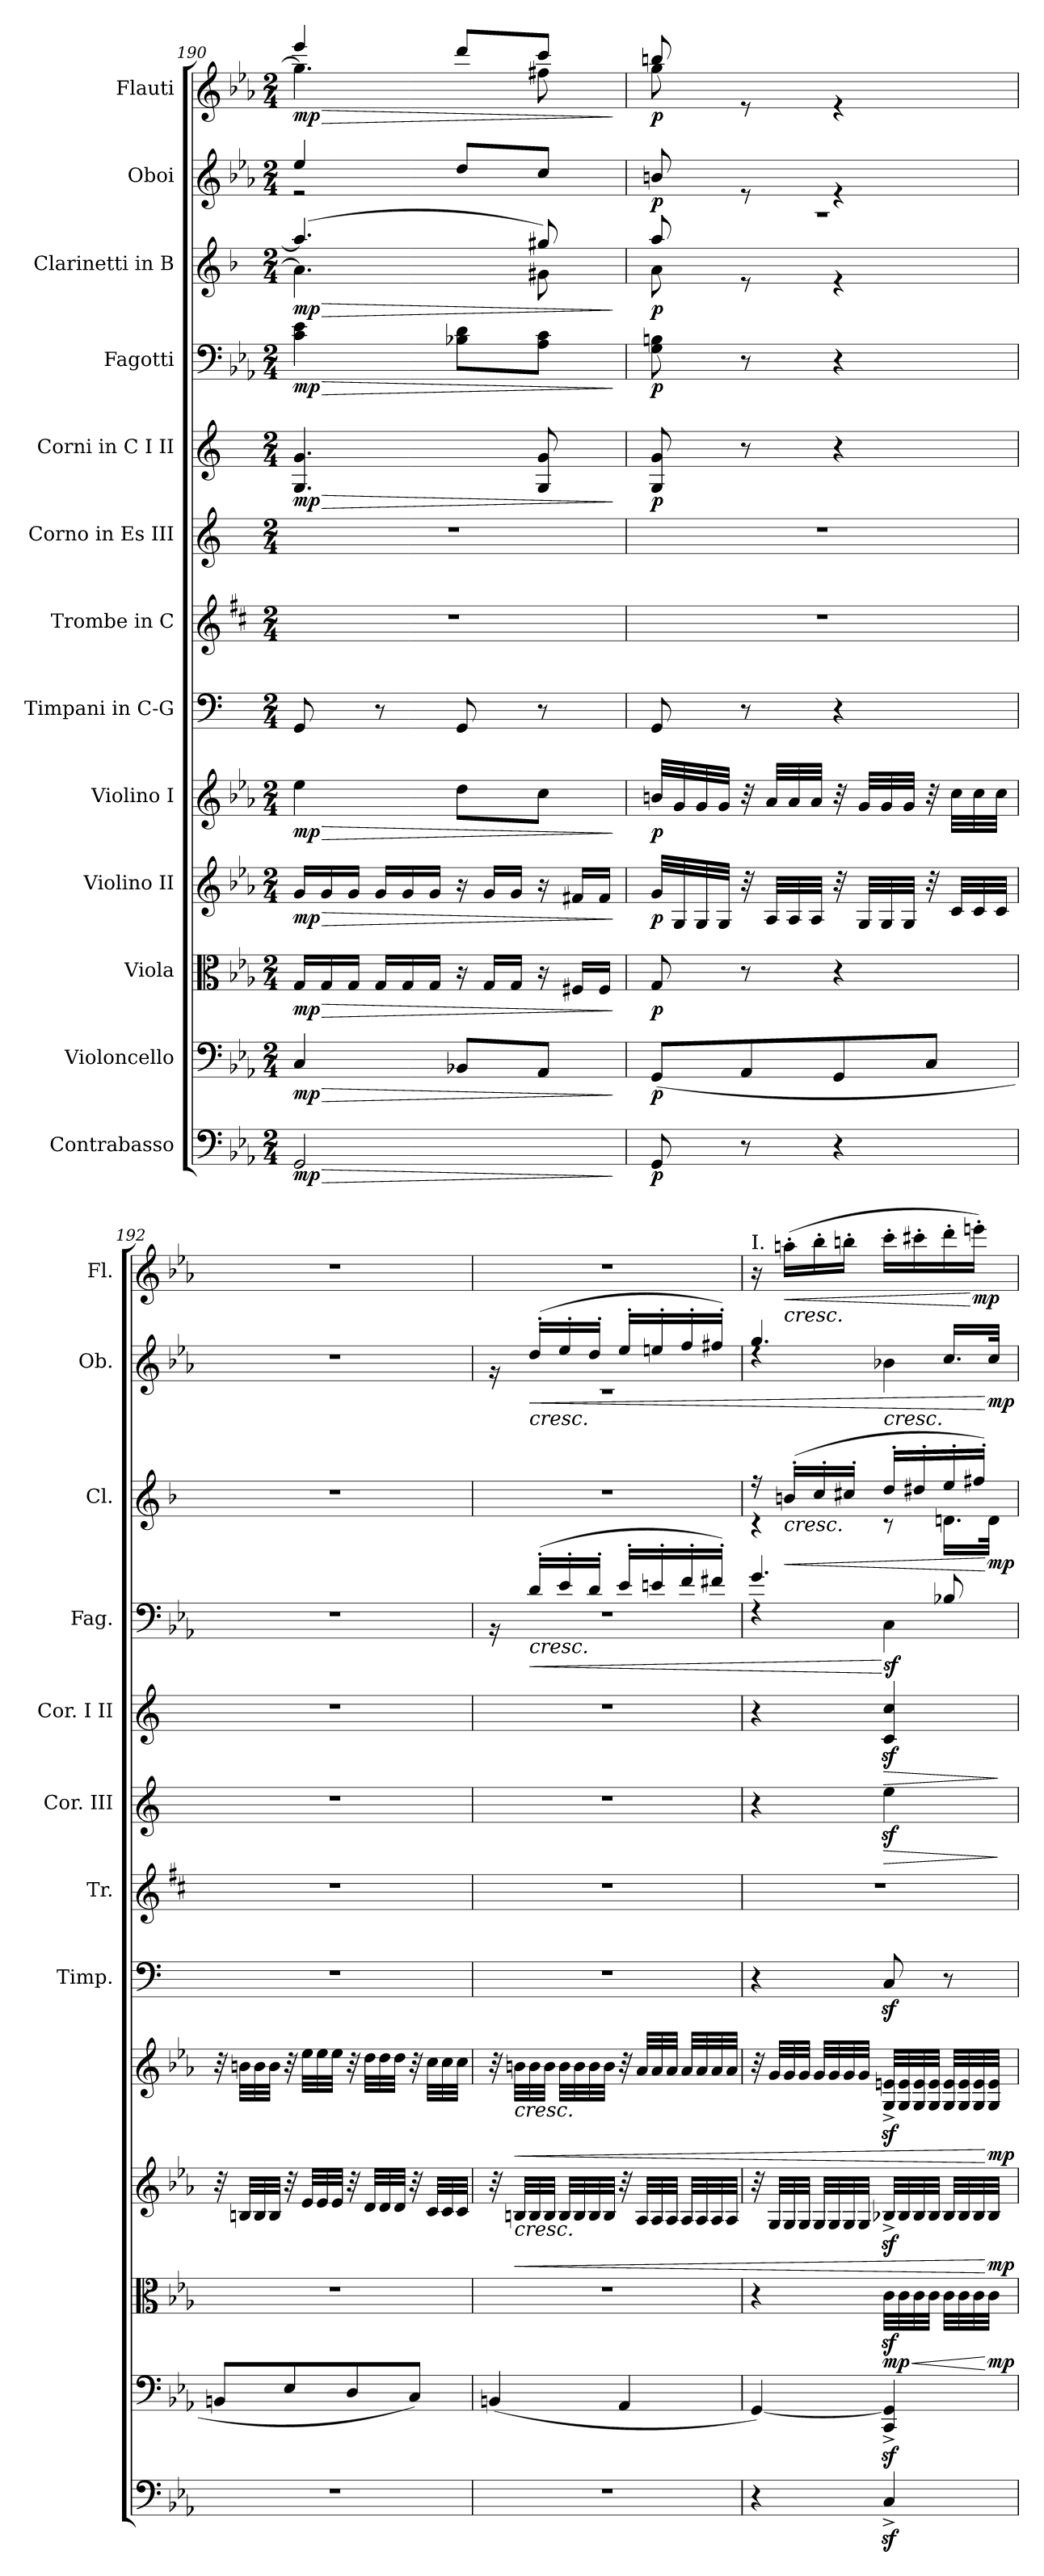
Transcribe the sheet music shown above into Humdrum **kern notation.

**kern	**dynam	**kern	**dynam	**kern	**dynam	**kern	**dynam	**kern	**dynam	**kern	**kern	**kern	**dynam	**kern	**dynam	**kern	**dynam	**kern	**dynam	**kern	**dynam	**kern	**dynam
*part13	*part13	*part12	*part12	*part11	*part11	*part10	*part10	*part9	*part9	*part8	*part7	*part6	*part6	*part5	*part5	*part4	*part4	*part3	*part3	*part2	*part2	*part1	*part1
*staff13	*staff13	*staff12	*staff12	*staff11	*staff11	*staff10	*staff10	*staff9	*staff9	*staff8	*staff7	*staff6	*staff6	*staff5	*staff5	*staff4	*staff4	*staff3	*staff3	*staff2	*staff2	*staff1	*staff1
*I"Contrabasso	*	*I"Violoncello	*	*I"Viola	*	*I"Violino II	*	*I"Violino I	*	*I"Timpani in C-G	*I"Trombe in C	*I"Corno in Es III	*	*I"Corni in C I II	*	*I"Fagotti	*	*I"Clarinetti in B	*	*I"Oboi	*	*I"Flauti	*
*	*	*	*	*	*	*	*	*	*	*I'Timp.	*I'Tr.	*I'Cor. III	*	*I'Cor. I II	*	*I'Fag.	*	*I'Cl.	*	*I'Ob.	*	*I'Fl.	*
*clefF4	*	*clefF4	*	*clefC3	*	*clefG2	*	*clefG2	*	*clefF4	*clefG2	*clefG2	*	*clefG2	*	*clefF4	*	*clefG2	*	*clefG2	*	*clefG2	*
*ITrd7c12	*	*	*	*	*	*	*	*	*	*	*ITrd1c2	*ITrd5c9	*	*ITrd7c12	*	*	*	*ITrd1c2	*	*	*	*	*
*k[b-e-a-]	*	*k[b-e-a-]	*	*k[b-e-a-]	*	*k[b-e-a-]	*	*k[b-e-a-]	*	*k[]	*k[]	*k[b-e-a-]	*	*k[]	*	*k[b-e-a-]	*	*k[b-e-a-]	*	*k[b-e-a-]	*	*k[b-e-a-]	*
*M2/4	*	*M2/4	*	*M2/4	*	*M2/4	*	*M2/4	*	*M2/4	*M2/4	*M2/4	*	*M2/4	*	*M2/4	*	*M2/4	*	*M2/4	*	*M2/4	*
=190	=190	=190	=190	=190	=190	=190	=190	=190	=190	=190	=190	=190	=190	=190	=190	=190	=190	=190	=190	=190	=190	=190	=190
!	!LO:HP:b	!	!LO:HP:b	!	!	!	!	!	!	!	!	!	!	!	!	!	!	!	!	!	!	!	!
*	*	*	*	*Xtuplet	*	*	*	*	*	*	*	*	*	*	*	*	*	*	*	*	*	*	*
!	!	!	!	!	!LO:HP:b	!	!	!	!	!	!	!	!	!	!	!	!	!	!	!	!	!	!
*	*	*	*	*	*	*Xtuplet	*	*	*	*	*	*	*	*	*	*	*	*	*	*	*	*	*
!	!LO:DY:n=1:b	!	!LO:DY:n=1:b	!	!LO:DY:n=1:b	!	!LO:HP:b	!	!LO:HP:b	!	!	!	!	!	!LO:HP:b	!	!LO:HP:b	!	!LO:HP:b	!	!LO:HP:b	!	!LO:HP:b
*	*	*	*	*	*	*	*	*	*	*	*	*	*	*	*	*	*	*^	*	*^	*	*^	*
!	!	!	!	!	!	!	!LO:DY:n=1:b	!	!LO:DY:n=1:b	!	!	!	!	!	!LO:DY:n=1:b	!	!LO:DY:n=1:b	!	!	!LO:DY:n=1:b	!	!	!LO:DY:n=1:b	!	!	!LO:DY:n=1:b
2GGG/	> mp	4C/	> mp	24G/LL	> mp	24g/LL	> mp	4ee-\	> mp	8GG/	2r	2r	.	4.GG/ 4.G/	> mp	4c\ 4e-\	> mp	(4.gg/]	4.g\]	> mp	4ee-/	2r	> mp	4eee-/	4.gg\]	> mp
.	.	.	.	24G/	.	24g/	.	.	.	.	.	.	.	.	.	.	.	.	.	.	.	.	.	.	.	.
.	.	.	.	24G/JJ	.	24g/JJ	.	.	.	.	.	.	.	.	.	.	.	.	.	.	.	.	.	.	.	.
.	.	.	.	24G/LL	.	24g/LL	.	.	.	8r	.	.	.	.	.	.	.	.	.	.	.	.	.	.	.	.
.	.	.	.	24G/	.	24g/	.	.	.	.	.	.	.	.	.	.	.	.	.	.	.	.	.	.	.	.
.	.	.	.	24G/JJ	.	24g/JJ	.	.	.	.	.	.	.	.	.	.	.	.	.	.	.	.	.	.	.	.
.	.	8BB-X/L	.	24r	.	24r	.	8dd\L	.	8GG/	.	.	.	.	.	8B-X\ 8d\L	.	.	.	.	8dd/L	.	.	8ddd/L	.	.
.	.	.	.	24G/LL	.	24g/LL	.	.	.	.	.	.	.	.	.	.	.	.	.	.	.	.	.	.	.	.
.	.	.	.	24G/JJ	.	24g/JJ	.	.	.	.	.	.	.	.	.	.	.	.	.	.	.	.	.	.	.	.
.	.	8AA-/J	.	24r	.	24r	.	8cc\J	.	8r	.	.	.	8GG/ 8G/	.	8A-\ 8c\J	.	8ff#X/)	8f#X\	.	8cc/J	.	.	8ccc/J	8ff#X\	.
.	.	.	.	24F#X/LL	.	24f#X/LL	.	.	.	.	.	.	.	.	.	.	.	.	.	.	.	.	.	.	.	.
.	.	.	.	24F#/JJ	.	24f#/JJ	.	.	.	.	.	.	.	.	.	.	.	.	.	.	.	.	.	.	.	.
*	*	*	*	*	*	*	*	*	*	*	*	*	*	*	*	*	*	*v	*v	*	*	*	*	*v	*v	*
*	*	*	*	*	*	*	*	*	*	*	*	*	*	*	*	*	*	*	*	*v	*v	*	*	*
.	]	.	]	.	]	.	]	.	]	.	.	.	.	.	]	.	]	.	]	.	]	.	]
!!LO:PB:g=z
=191	=191	=191	=191	=191	=191	=191	=191	=191	=191	=191	=191	=191	=191	=191	=191	=191	=191	=191	=191	=191	=191	=191	=191
*	*	*	*	*	*	*	*	*	*	*	*	*	*	*	*	*	*	*^	*	*^	*	*^	*
!	!LO:DY:b	!	!LO:DY:b	!	!LO:DY:b	!	!LO:DY:b	!	!LO:DY:b	!	!	!	!	!	!LO:DY:b	!	!LO:DY:b	!	!	!LO:DY:b	!	!	!LO:DY:b	!	!	!LO:DY:b
8GGG/	p	(8GG/L	p	8G/	p	32g/LLL	p	32bn/LLL	p	8GG/	2r	2r	.	8GG/ 8G/	p	8G\ 8Bn\	p	8gg/	8g\	p	8bn/	2r	p	8bbn/	8gg\	p
.	.	.	.	.	.	32G/	.	32g/	.	.	.	.	.	.	.	.	.	.	.	.	.	.	.	.	.	.
.	.	.	.	.	.	32G/	.	32g/	.	.	.	.	.	.	.	.	.	.	.	.	.	.	.	.	.	.
.	.	.	.	.	.	32G/JJJ	.	32g/JJJ	.	.	.	.	.	.	.	.	.	.	.	.	.	.	.	.	.	.
8r	.	8AA-/	.	8r	.	32r	.	32r	.	8r	.	.	.	8r	.	8r	.	8re	4.ryy	.	8re	.	.	8re	4.ryy	.
.	.	.	.	.	.	32A-/LLL	.	32a-/LLL	.	.	.	.	.	.	.	.	.	.	.	.	.	.	.	.	.	.
.	.	.	.	.	.	32A-/	.	32a-/	.	.	.	.	.	.	.	.	.	.	.	.	.	.	.	.	.	.
.	.	.	.	.	.	32A-/JJJ	.	32a-/JJJ	.	.	.	.	.	.	.	.	.	.	.	.	.	.	.	.	.	.
4r	.	8GG/	.	4r	.	32r	.	32r	.	4r	.	.	.	4r	.	4r	.	4re	.	.	4re	.	.	4re	.	.
.	.	.	.	.	.	32G/LLL	.	32g/LLL	.	.	.	.	.	.	.	.	.	.	.	.	.	.	.	.	.	.
.	.	.	.	.	.	32G/	.	32g/	.	.	.	.	.	.	.	.	.	.	.	.	.	.	.	.	.	.
.	.	.	.	.	.	32G/JJJ	.	32g/JJJ	.	.	.	.	.	.	.	.	.	.	.	.	.	.	.	.	.	.
.	.	8C/J	.	.	.	32r	.	32r	.	.	.	.	.	.	.	.	.	.	.	.	.	.	.	.	.	.
.	.	.	.	.	.	32c/LLL	.	32cc\LLL	.	.	.	.	.	.	.	.	.	.	.	.	.	.	.	.	.	.
.	.	.	.	.	.	32c/	.	32cc\	.	.	.	.	.	.	.	.	.	.	.	.	.	.	.	.	.	.
.	.	.	.	.	.	32c/JJJ	.	32cc\JJJ	.	.	.	.	.	.	.	.	.	.	.	.	.	.	.	.	.	.
*	*	*	*	*	*	*	*	*	*	*	*	*	*	*	*	*	*	*v	*v	*	*	*	*	*v	*v	*
*	*	*	*	*	*	*	*	*	*	*	*	*	*	*	*	*	*	*	*	*v	*v	*	*	*
=192	=192	=192	=192	=192	=192	=192	=192	=192	=192	=192	=192	=192	=192	=192	=192	=192	=192	=192	=192	=192	=192	=192	=192
2r	.	8BBn/L	.	2r	.	32r	.	32r	.	2r	2r	2r	.	2r	.	2r	.	2r	.	2r	.	2r	.
.	.	.	.	.	.	32Bn/LLL	.	32bn\LLL	.	.	.	.	.	.	.	.	.	.	.	.	.	.	.
.	.	.	.	.	.	32B/	.	32b\	.	.	.	.	.	.	.	.	.	.	.	.	.	.	.
.	.	.	.	.	.	32B/JJJ	.	32b\JJJ	.	.	.	.	.	.	.	.	.	.	.	.	.	.	.
.	.	8E-/	.	.	.	32r	.	32r	.	.	.	.	.	.	.	.	.	.	.	.	.	.	.
.	.	.	.	.	.	32e-/LLL	.	32ee-\LLL	.	.	.	.	.	.	.	.	.	.	.	.	.	.	.
.	.	.	.	.	.	32e-/	.	32ee-\	.	.	.	.	.	.	.	.	.	.	.	.	.	.	.
.	.	.	.	.	.	32e-/JJJ	.	32ee-\JJJ	.	.	.	.	.	.	.	.	.	.	.	.	.	.	.
.	.	8D/	.	.	.	32r	.	32r	.	.	.	.	.	.	.	.	.	.	.	.	.	.	.
.	.	.	.	.	.	32d/LLL	.	32dd\LLL	.	.	.	.	.	.	.	.	.	.	.	.	.	.	.
.	.	.	.	.	.	32d/	.	32dd\	.	.	.	.	.	.	.	.	.	.	.	.	.	.	.
.	.	.	.	.	.	32d/JJJ	.	32dd\JJJ	.	.	.	.	.	.	.	.	.	.	.	.	.	.	.
.	.	8C/J)	.	.	.	32r	.	32r	.	.	.	.	.	.	.	.	.	.	.	.	.	.	.
.	.	.	.	.	.	32c/LLL	.	32cc\LLL	.	.	.	.	.	.	.	.	.	.	.	.	.	.	.
.	.	.	.	.	.	32c/	.	32cc\	.	.	.	.	.	.	.	.	.	.	.	.	.	.	.
.	.	.	.	.	.	32c/JJJ	.	32cc\JJJ	.	.	.	.	.	.	.	.	.	.	.	.	.	.	.
=193	=193	=193	=193	=193	=193	=193	=193	=193	=193	=193	=193	=193	=193	=193	=193	=193	=193	=193	=193	=193	=193	=193	=193
*	*	*	*	*	*	*	*	*	*	*	*	*	*	*	*	*^	*	*	*	*^	*	*	*
2r	.	(4BBn/	.	2r	.	32r	.	32r	.	2r	2r	2r	.	2r	.	16rBB	2rF	.	2r	.	16rg	2r	.	2r	.
!	!	!	!	!	!	!	!	!LO:TX:b:i:t=cresc.	!	!	!	!	!	!	!	!	!	!	!	!	!	!	!	!	!
!	!	!	!	!	!	!LO:TX:b:i:t=cresc.	!	!	!	!	!	!	!	!	!	!	!	!	!	!	!	!	!	!	!
!	!	!	!	!	!	!	!LO:HP:b	!	!LO:HP:b	!	!	!	!	!	!	!	!	!	!	!	!	!	!	!	!
.	.	.	.	.	.	32Bn/LLL	<	32bn\LLL	<	.	.	.	.	.	.	.	.	.	.	.	.	.	.	.	.
!	!	!	!	!	!	!	!	!	!	!	!	!	!	!	!	!	!	!	!	!	!LO:TX:b:i:t=cresc.	!	!	!	!
!	!	!	!	!	!	!	!	!	!	!	!	!	!	!	!	!LO:TX:b:i:t=cresc.	!	!	!	!	!	!	!	!	!
!	!	!	!	!	!	!	!	!	!	!	!	!	!	!	!	!	!	!LO:HP:b	!	!	!	!	!LO:HP:b	!	!
.	.	.	.	.	.	32B/	.	32b\	.	.	.	.	.	.	.	(16d'/LL	.	<	.	.	(16dd'/LL	.	<	.	.
.	.	.	.	.	.	32B/JJJ	.	32b\JJJ	.	.	.	.	.	.	.	.	.	.	.	.	.	.	.	.	.
.	.	.	.	.	.	32B/LLL	.	32b\LLL	.	.	.	.	.	.	.	16e-'/	.	.	.	.	16ee-'/	.	.	.	.
.	.	.	.	.	.	32B/	.	32b\	.	.	.	.	.	.	.	.	.	.	.	.	.	.	.	.	.
.	.	.	.	.	.	32B/	.	32b\	.	.	.	.	.	.	.	16d'/JJ	.	.	.	.	16dd'/JJ	.	.	.	.
.	.	.	.	.	.	32B/JJJ	.	32b\JJJ	.	.	.	.	.	.	.	.	.	.	.	.	.	.	.	.	.
.	.	4AA-/	.	.	.	32r	.	32r	.	.	.	.	.	.	.	16e-'/LL	.	.	.	.	16ee-'/LL	.	.	.	.
.	.	.	.	.	.	32A-/LLL	.	32a-/LLL	.	.	.	.	.	.	.	.	.	.	.	.	.	.	.	.	.
.	.	.	.	.	.	32A-/	.	32a-/	.	.	.	.	.	.	.	16en'/	.	.	.	.	16een'/	.	.	.	.
.	.	.	.	.	.	32A-/JJJ	.	32a-/JJJ	.	.	.	.	.	.	.	.	.	.	.	.	.	.	.	.	.
.	.	.	.	.	.	32A-/LLL	.	32a-/LLL	.	.	.	.	.	.	.	16f'/	.	.	.	.	16ff'/	.	.	.	.
.	.	.	.	.	.	32A-/	.	32a-/	.	.	.	.	.	.	.	.	.	.	.	.	.	.	.	.	.
.	.	.	.	.	.	32A-/	.	32a-/	.	.	.	.	.	.	.	16f#X'/JJ)	.	.	.	.	16ff#X'/JJ)	.	.	.	.
.	.	.	.	.	.	32A-/JJJ	.	32a-/JJJ	.	.	.	.	.	.	.	.	.	.	.	.	.	.	.	.	.
!!LO:PB:g=z
=194	=194	=194	=194	=194	=194	=194	=194	=194	=194	=194	=194	=194	=194	=194	=194	=194	=194	=194	=194	=194	=194	=194	=194	=194	=194
*	*	*	*	*	*	*	*	*	*	*	*	*	*	*	*	*	*	*	*^	*	*	*	*	*	*
!	!	!	!	!	!	!	!	!	!	!	!	!	!	!	!	!	!	!	!	!	!	!	!	!	!LO:TX:a:t=I.	!
4r	.	[4GG/)	.	4r	.	32r	.	32r	.	4r	2r	4r	.	4r	.	4.g/	4rF	.	16r	4r	.	4.gg/	4rdd	.	16r	.
.	.	.	.	.	.	32G/LLL	.	32g/LLL	.	.	.	.	.	.	.	.	.	.	.	.	.	.	.	.	.	.
!	!	!	!	!	!	!	!	!	!	!	!	!	!	!	!	!	!	!	!	!	!	!	!	!	!LO:TX:b:i:t=cresc.	!
!	!	!	!	!	!	!	!	!	!	!	!	!	!	!	!	!	!	!	!LO:TX:b:i:t=cresc.	!	!	!	!	!	!	!
!	!	!	!	!	!	!	!	!	!	!	!	!	!	!	!	!	!	!	!	!	!LO:HP:b	!	!	!	!	!LO:HP:b
.	.	.	.	.	.	32G/	.	32g/	.	.	.	.	.	.	.	.	.	.	(16an'/LL	.	<	.	.	.	(16aan'\LL	<
.	.	.	.	.	.	32G/JJJ	.	32g/JJJ	.	.	.	.	.	.	.	.	.	.	.	.	.	.	.	.	.	.
.	.	.	.	.	.	32G/LLL	.	32g/LLL	.	.	.	.	.	.	.	.	.	.	16b-'/	.	.	.	.	.	16bb-'\	.
.	.	.	.	.	.	32G/	.	32g/	.	.	.	.	.	.	.	.	.	.	.	.	.	.	.	.	.	.
.	.	.	.	.	.	32G/	.	32g/	.	.	.	.	.	.	.	.	.	.	16bn'/JJ	.	.	.	.	.	16bbn'\JJ	.
.	.	.	.	.	.	32G/JJJ	.	32g/JJJ	.	.	.	.	.	.	.	.	.	.	.	.	.	.	.	.	.	.
!	!	!	!	!	!	!	!	!	!	!	!	!	!	!	!	!	!	!	!	!	!	!	!LO:TX:b:i:t=cresc.	!	!	!
!	!	!	!	!	!LO:HP:b	!	!	!	!	!	!	!	!LO:HP:b	!	!LO:HP:b	!	!	!	!	!	!	!	!	!	!	!
!	!	!	!	!	!LO:DY:n=1:b	!	!	!	!	!	!	!	!	!	!	!	!	!LO:DY:n=1:b	!	!	!	!	!	!	!	!
4CCz<^/	.	4CC/z<^ 4GG/]z<^	.	32cz<\LLL	< mp	32B-Xz<^/LLL	.	32G/z<^ 32en/z<^LLL	.	8Cz</	.	4gz<\	>	4C/z< 4c/z<	>	.	4C\	[ sf	16cc'/LL	8r	.	.	4b-X\	.	16ccc'\LL	.
.	.	.	.	32c\	.	32B-/	.	32G/ 32e/	.	.	.	.	.	.	.	.	.	.	.	.	.	.	.	.	.	.
.	.	.	.	32c\	.	32B-/	.	32G/ 32e/	.	.	.	.	.	.	.	.	.	.	16cc#X'/	.	.	.	.	.	16ccc#X'\	.
.	.	.	.	32c\JJJ	.	32B-/JJJ	.	32G/ 32e/JJJ	.	.	.	.	.	.	.	.	.	.	.	.	.	.	.	.	.	.
.	.	.	.	32c\LLL	.	32B-/LLL	.	32G/ 32e/LLL	.	8r	.	.	.	.	.	8B-X/	.	.	16dd'/	16.cn\LL	.	16.cc/LL	.	.	16ddd'\	.
.	.	.	.	32c\	.	32B-/	.	32G/ 32e/	.	.	.	.	.	.	.	.	.	.	.	.	.	.	.	.	.	.
!	!	!	!	!	!	!	!	!	!	!	!	!	!	!	!	!	!	!	!	!	!	!	!	!	!	!LO:DY:n=1:b
.	.	.	.	32c\	.	32B-/	.	32G/ 32e/	.	.	.	.	.	.	.	.	.	.	16een'/JJ)	.	.	.	.	.	16eeen'\JJ)	[ mp
!	!	!	!	!	!LO:DY:n=2:b	!	!LO:DY:n=1:b	!	!LO:DY:n=1:b	!	!	!	!	!	!	!	!	!	!	!	!LO:DY:n=1:b	!	!	!LO:DY:n=1:b	!	!
.	.	.	.	32c\JJJ	[ mp	32B-/JJJ	[ mp	32G/ 32e/JJJ	[ mp	.	.	.	.	.	.	.	.	.	.	32c\JJk	[ mp	32cc/JJk	.	[ mp	.	.
*	*	*	*	*	*	*	*	*	*	*	*	*	*	*	*	*v	*v	*	*	*	*	*v	*v	*	*	*
*	*	*	*	*	*	*	*	*	*	*	*	*	*	*	*	*	*	*v	*v	*	*	*	*	*
.	.	.	.	.	.	.	.	.	.	.	.	.	]	.	]	.	.	.	.	.	.	.	.
=	=	=	=	=	=	=	=	=	=	=	=	=	=	=	=	=	=	=	=	=	=	=	=
*-	*-	*-	*-	*-	*-	*-	*-	*-	*-	*-	*-	*-	*-	*-	*-	*-	*-	*-	*-	*-	*-	*-	*-
